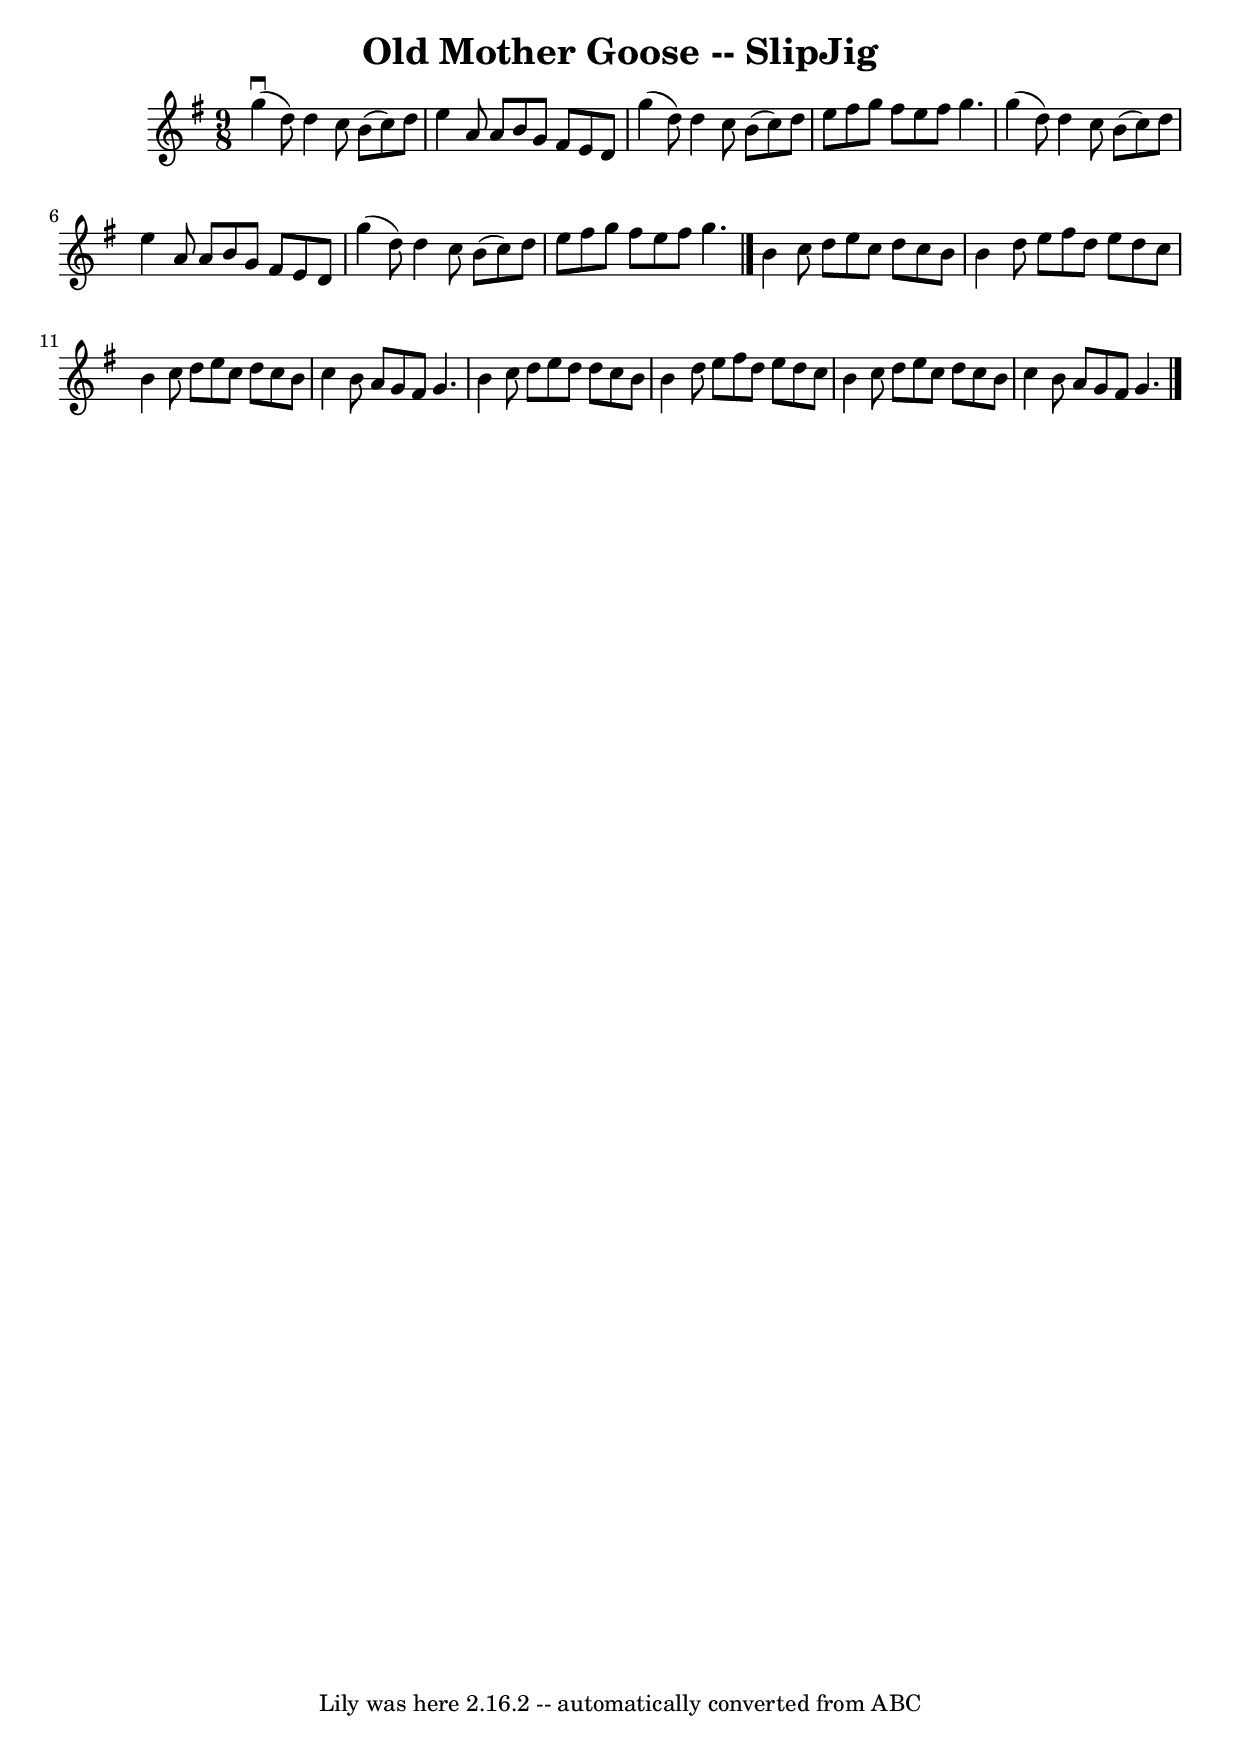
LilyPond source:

\version "2.16.2"
\include "Mammoth.ily"
\header {
  %% book = "Ryan's Mammoth Collection"
  crossRefNumber = "1"
  footnotes = "\\\\86 440"
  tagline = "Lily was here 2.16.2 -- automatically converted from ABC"
  title = "Old Mother Goose -- SlipJig"

}
voicedefault =  {


  \time 9/8 
  \key g \major g''4^\downbow(d''8) d''4 c''8 b'8 (
  c''8) d''8    |
  e''4 a'8 a'8 b'8 g'8 fis'8 e'8  
  d'8    |
  g''4 (d''8) d''4 c''8 b'8 (c''8) d''8 
  |
  e''8 fis''8 g''8 fis''8 e''8 fis''8 g''4.    
  |
  g''4 (d''8) d''4 c''8 b'8 (c''8) d''8    
  |
  e''4 a'8 a'8 b'8 g'8 fis'8 e'8 d'8    |
  
  g''4 (d''8) d''4 c''8 b'8 (c''8) d''8    |
  e''8 
  fis''8 g''8 fis''8 e''8 fis''8 g''4.    \bar "|." b'4    
  c''8 d''8 e''8 c''8 d''8 c''8 b'8    |
  b'4 d''8   
  e''8 fis''8 d''8 e''8 d''8 c''8    |
  b'4 c''8    
  d''8 e''8 c''8 d''8 c''8 b'8    |
  c''4 b'8 a'8    
  g'8 fis'8 g'4.    |
  b'4 c''8 d''8 e''8 d''8    
  d''8 c''8 b'8    |
  b'4 d''8 e''8 fis''8 d''8 e''8 
  d''8 c''8    |
  b'4 c''8 d''8 e''8 c''8 d''8    
  c''8 b'8    |
  c''4 b'8 a'8 g'8 fis'8 g'4.    
  \bar "|."   

}

\score{
  <<

    \context Staff="default"
    {
      \voicedefault 
      
    }

  >>
  \layout {
    
  }
  \midi {
  }

}
